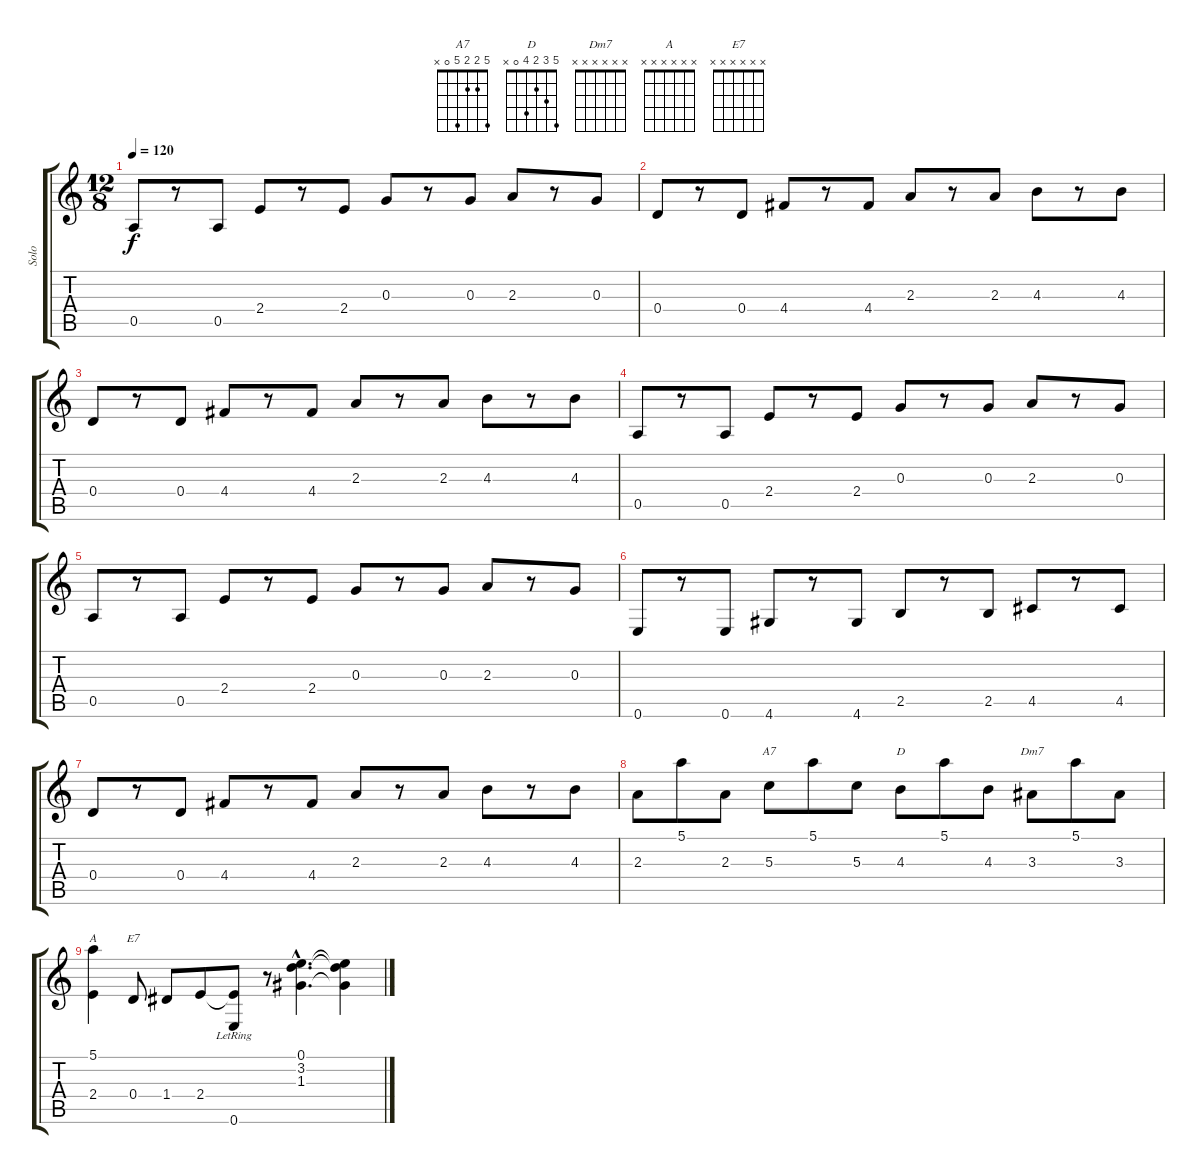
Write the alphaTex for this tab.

\track ("Solo" "Solo") {instrument acousticguitarsteel}
\staff {score tabs}
\tuning (E4 B3 G3 D3 A2 E2) {hide}
\chord ("A7" 5 2 2 5 0 x)
\chord ("D" 5 3 2 4 0 x)
\chord ("Dm7" x x x x x x) {firstfret 0}
\chord ("A" x x x x x x) {firstfret 0}
\chord ("E7" x x x x x x) {firstfret 0}
\ts (12 8)
\tempo 120
\clef g2
\ks c
0.5.8{dy f} r.8 0.5.8 2.4.8 r.8 2.4.8 0.3.8 r.8 0.3.8 2.3.8 r.8 0.3.8 |
0.4.8 r.8 0.4.8 4.4.8 r.8 4.4.8 2.3.8 r.8 2.3.8 4.3.8 r.8 4.3.8 |
0.4.8 r.8 0.4.8 4.4.8 r.8 4.4.8 2.3.8 r.8 2.3.8 4.3.8 r.8 4.3.8 |
0.5.8 r.8 0.5.8 2.4.8 r.8 2.4.8 0.3.8 r.8 0.3.8 2.3.8 r.8 0.3.8 |
0.5.8 r.8 0.5.8 2.4.8 r.8 2.4.8 0.3.8 r.8 0.3.8 2.3.8 r.8 0.3.8 |
0.6.8 r.8 0.6.8 4.6.8 r.8 4.6.8 2.5.8 r.8 2.5.8 4.5.8 r.8 4.5.8 |
0.4.8 r.8 0.4.8 4.4.8 r.8 4.4.8 2.3.8 r.8 2.3.8 4.3.8 r.8 4.3.8 |
2.3.8 5.1.8 2.3.8 5.3.8{ch "A7"} 5.1.8 5.3.8 4.3.8{ch "D"} 5.1.8 4.3.8 3.3.8{ch "Dm7"} 5.1.8 3.3.8 |
(5.1 2.4).4{ch "A"} 0.4.8{ch "E7"} 1.4.8 2.4.8 (2.4{t} 0.6{lr}).8 r.8 (0.1{hac} 3.2{hac} 1.3{hac}).4{d} (0.1{t} 3.2{t} 1.3{t}).4
